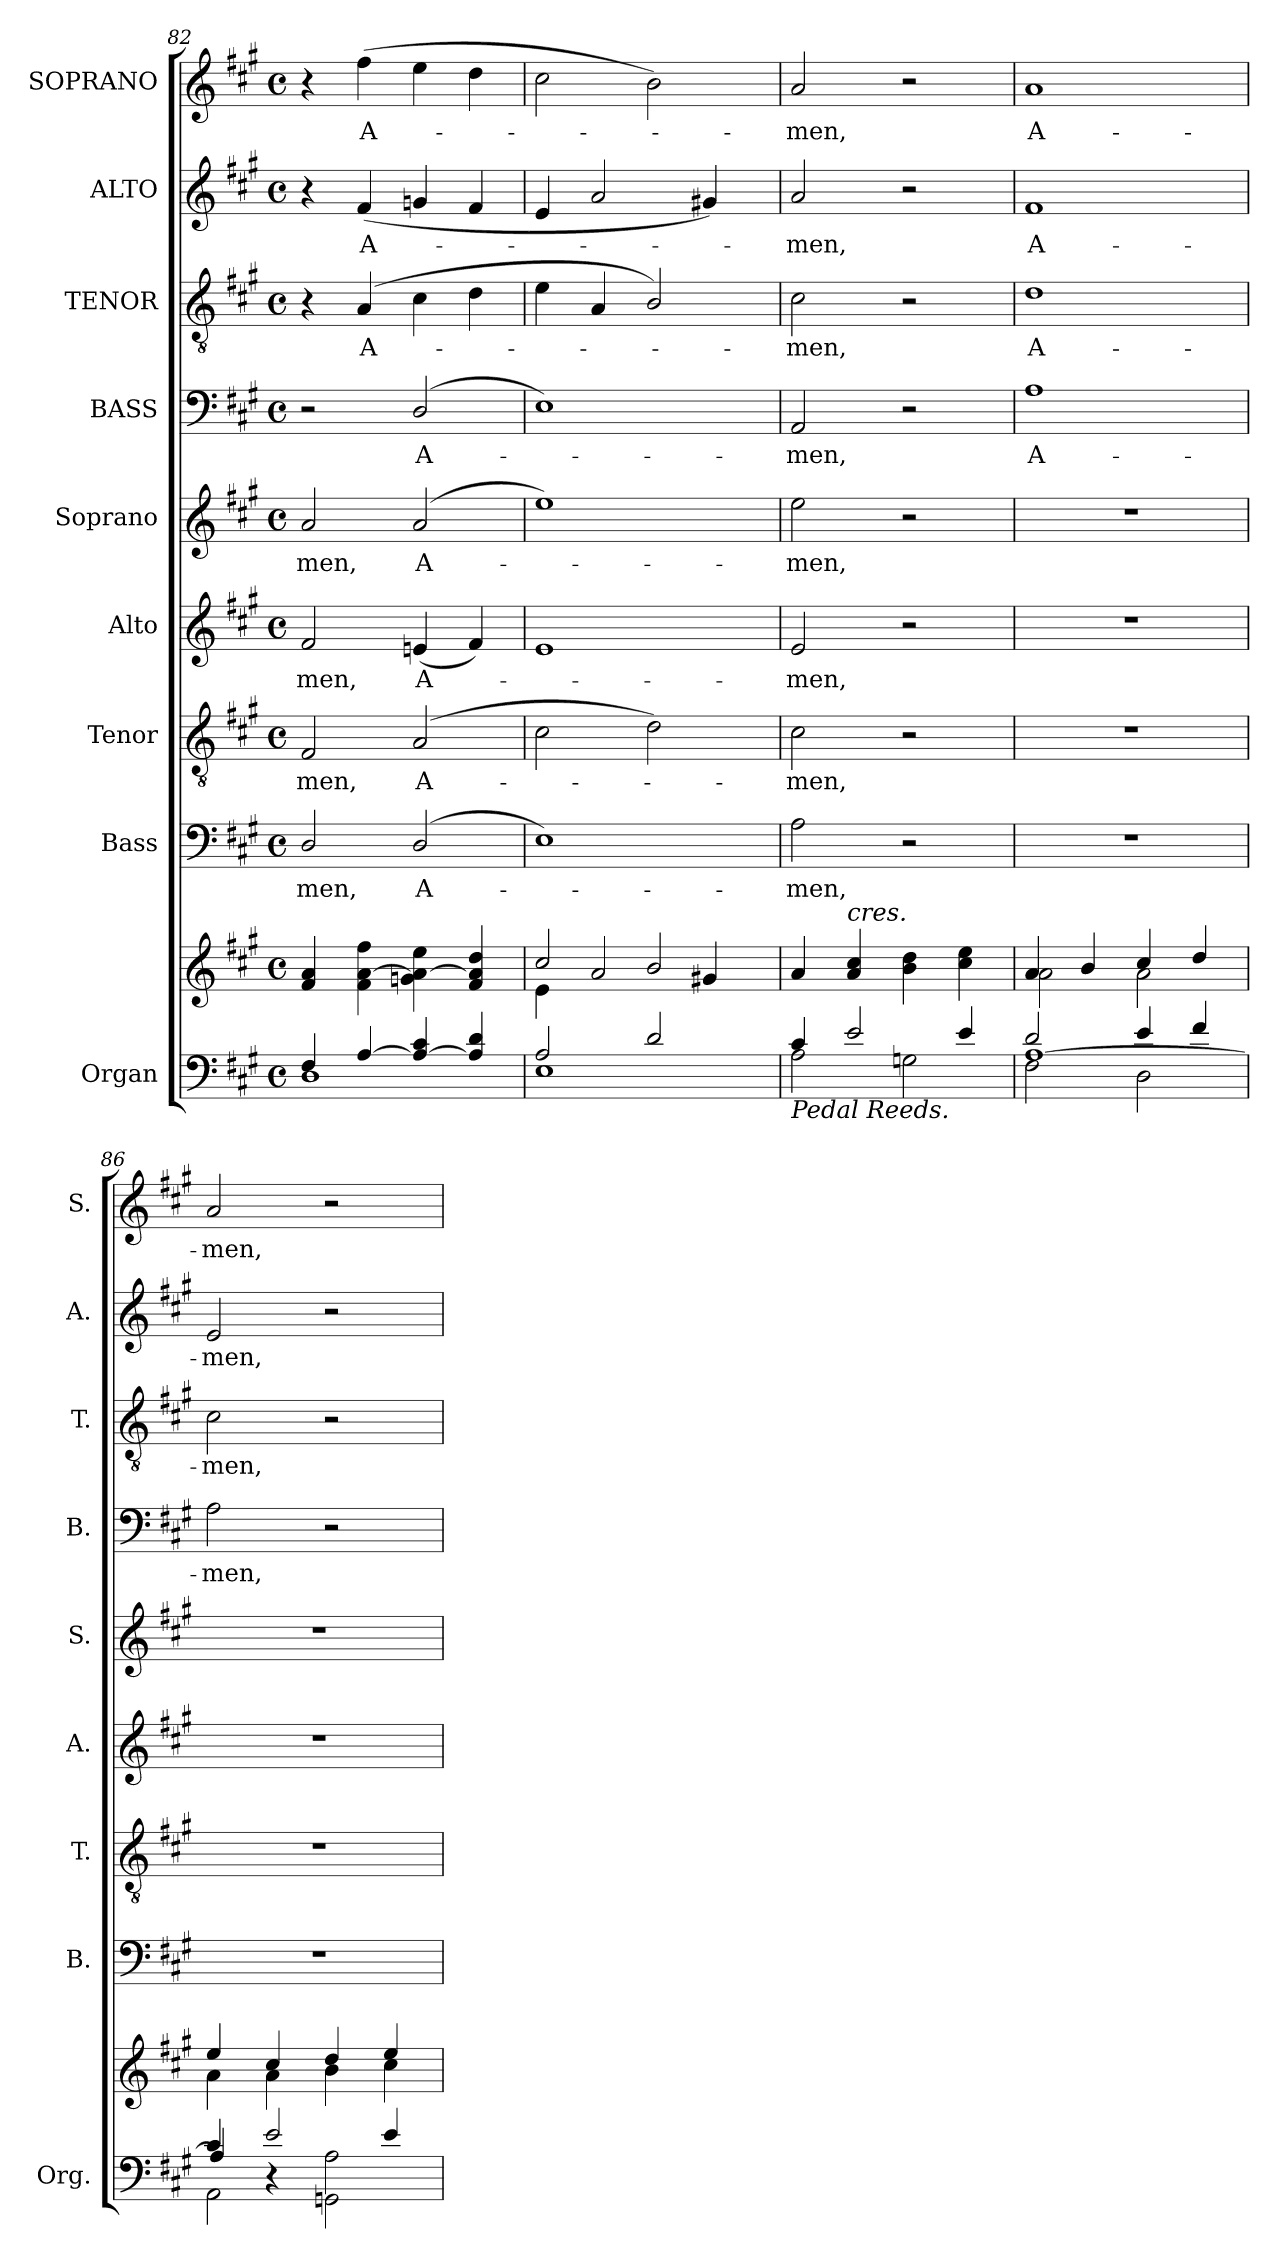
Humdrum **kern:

**kern	**kern	**kern	**text	**kern	**text	**kern	**text	**kern	**text	**kern	**text	**kern	**text	**kern	**text	**kern	**text
*part9	*part9	*part8	*part8	*part7	*part7	*part6	*part6	*part5	*part5	*part4	*part4	*part3	*part3	*part2	*part2	*part1	*part1
*staff10	*staff9	*staff8	*staff8	*staff7	*staff7	*staff6	*staff6	*staff5	*staff5	*staff4	*staff4	*staff3	*staff3	*staff2	*staff2	*staff1	*staff1
*I"Organ	*	*I"Bass	*	*I"Tenor	*	*I"Alto	*	*I"Soprano	*	*I"BASS	*	*I"TENOR	*	*I"ALTO	*	*I"SOPRANO	*
*I'Org.	*	*I'B.	*	*I'T.	*	*I'A.	*	*I'S.	*	*I'B.	*	*I'T.	*	*I'A.	*	*I'S.	*
*clefF4	*clefG2	*clefF4	*	*clefGv2	*	*clefG2	*	*clefG2	*	*clefF4	*	*clefGv2	*	*clefG2	*	*clefG2	*
*	*	*	*	*ITrd7c12	*	*	*	*	*	*	*	*ITrd7c12	*	*	*	*	*
*k[f#c#g#]	*k[f#c#g#]	*k[f#c#g#]	*	*k[f#c#g#]	*	*k[f#c#g#]	*	*k[f#c#g#]	*	*k[f#c#g#]	*	*k[f#c#g#]	*	*k[f#c#g#]	*	*k[f#c#g#]	*
*A:	*A:	*A:	*	*A:	*	*A:	*	*A:	*	*A:	*	*A:	*	*A:	*	*A:	*
*M4/4	*M4/4	*M4/4	*	*M4/4	*	*M4/4	*	*M4/4	*	*M4/4	*	*M4/4	*	*M4/4	*	*M4/4	*
*met(c)	*met(c)	*met(c)	*	*met(c)	*	*met(c)	*	*met(c)	*	*met(c)	*	*met(c)	*	*met(c)	*	*met(c)	*
=82	=82	=82	=82	=82	=82	=82	=82	=82	=82	=82	=82	=82	=82	=82	=82	=82	=82
*^	*	*	*	*	*	*	*	*	*	*	*	*	*	*	*	*	*
!	!	!	!	!LO:LY:b:color=#000000	!	!	!	!	!	!	!	!	!	!	!	!	!	!
!	!	!	!	!	!	!LO:LY:b:color=#000000	!	!	!	!	!	!	!	!	!	!	!	!
!	!	!	!	!	!	!	!	!LO:LY:b:color=#000000	!	!	!	!	!	!	!	!	!	!
!	!	!	!	!	!	!	!	!	!	!LO:LY:b:color=#000000	!	!	!	!	!	!	!	!
4F#i/	1Di	4f#i/ 4ai	2Di/	-men,	2FF#i/	-men,	2f#i/	-men,	2ai/	-men,	2r	.	4r	.	4r	.	4r	.
!	!	!	!	!	!	!	!	!	!	!	!	!	!	!LO:LY:b:color=#000000	!	!	!	!
!	!	!	!	!	!	!	!	!	!	!	!	!	!	!	!	!LO:LY:b:color=#000000	!	!
!	!	!	!	!	!	!	!	!	!	!	!	!	!	!	!	!	!	!LO:LY:b:color=#000000
[4Ai/	.	4f#i\ [4ai 4ff#i	.	.	.	.	.	.	.	.	.	.	(4AAi/	A-	(4f#i/	A-	(4ff#i\	A-
!	!	!	!	!LO:LY:b:color=#000000	!	!	!	!	!	!	!	!	!	!	!	!	!	!
!	!	!	!	!	!	!LO:LY:b:color=#000000	!	!	!	!	!	!	!	!	!	!	!	!
!	!	!	!	!	!	!	!	!LO:LY:b:color=#000000	!	!	!	!	!	!	!	!	!	!
!	!	!	!	!	!	!	!	!	!	!LO:LY:b:color=#000000	!	!	!	!	!	!	!	!
!	!	!	!	!	!	!	!	!	!	!	!	!LO:LY:b:color=#000000	!	!	!	!	!	!
4Ai/_ 4c#i	.	4gni\ 4ai_ 4eei	(2Di/	A-	(2AAi/	A-	(4eni/	A-	(2ai/	A-	(2Di/	A-	4C#i\	.	4gni/	.	4eei\	.
4Ai/] 4di	.	4f#i/ 4ai] 4ddi	.	.	.	.	4f#i/)	.	.	.	.	.	4Di\	.	4f#i/	.	4ddi\	.
!!LO:PB:g=z
=83	=83	=83	=83	=83	=83	=83	=83	=83	=83	=83	=83	=83	=83	=83	=83	=83	=83	=83
*	*	*^	*	*	*	*	*	*	*	*	*	*	*	*	*	*	*	*
2Ai/	1Ei	2cc#i/	4ei\	1Ei)	.	2C#i\	.	1ei	.	1eei)	.	1Ei)	.	4Ei\	.	4ei/	.	2cc#i\	.
.	.	.	2ai/	.	.	.	.	.	.	.	.	.	.	4AAi/	.	2ai/	.	.	.
2di/	.	2bi/	.	.	.	2Di\)	.	.	.	.	.	.	.	2BBi/)	.	.	.	2bi\)	.
.	.	.	4g#Xi/	.	.	.	.	.	.	.	.	.	.	.	.	4g#Xi/)	.	.	.
*	*	*v	*v	*	*	*	*	*	*	*	*	*	*	*	*	*	*	*	*
=84	=84	=84	=84	=84	=84	=84	=84	=84	=84	=84	=84	=84	=84	=84	=84	=84	=84	=84
*	*	*^	*	*	*	*	*	*	*	*	*	*	*	*	*	*	*	*
!	!	!	!	!	!LO:LY:b:color=#000000	!	!	!	!	!	!	!	!	!	!	!	!	!	!
*	*	*v	*v	*	*	*	*	*	*	*	*	*	*	*	*	*	*	*	*
*	*	*^	*	*	*	*	*	*	*	*	*	*	*	*	*	*	*	*
!	!	!	!	!	!	!	!LO:LY:b:color=#000000	!	!	!	!	!	!	!	!	!	!	!	!
*	*	*v	*v	*	*	*	*	*	*	*	*	*	*	*	*	*	*	*	*
*	*	*^	*	*	*	*	*	*	*	*	*	*	*	*	*	*	*	*
!	!	!	!	!	!	!	!	!	!LO:LY:b:color=#000000	!	!	!	!	!	!	!	!	!	!
*	*	*v	*v	*	*	*	*	*	*	*	*	*	*	*	*	*	*	*	*
*	*	*^	*	*	*	*	*	*	*	*	*	*	*	*	*	*	*	*
!	!	!	!	!	!	!	!	!	!	!	!LO:LY:b:color=#000000	!	!	!	!	!	!	!	!
*	*	*v	*v	*	*	*	*	*	*	*	*	*	*	*	*	*	*	*	*
*	*	*^	*	*	*	*	*	*	*	*	*	*	*	*	*	*	*	*
!	!	!	!	!	!	!	!	!	!	!	!	!	!LO:LY:b:color=#000000	!	!	!	!	!	!
*	*	*v	*v	*	*	*	*	*	*	*	*	*	*	*	*	*	*	*	*
*	*	*^	*	*	*	*	*	*	*	*	*	*	*	*	*	*	*	*
!	!	!	!	!	!	!	!	!	!	!	!	!	!	!	!LO:LY:b:color=#000000	!	!	!	!
*	*	*v	*v	*	*	*	*	*	*	*	*	*	*	*	*	*	*	*	*
*	*	*^	*	*	*	*	*	*	*	*	*	*	*	*	*	*	*	*
!	!	!	!	!	!	!	!	!	!	!	!	!	!	!	!	!	!LO:LY:b:color=#000000	!	!
*	*	*v	*v	*	*	*	*	*	*	*	*	*	*	*	*	*	*	*	*
*	*	*^	*	*	*	*	*	*	*	*	*	*	*	*	*	*	*	*
!LO:TX:b:i:t=Pedal Reeds.	!	!	!	!	!	!	!	!	!	!	!	!	!	!	!	!	!	!	!
!	!	!	!	!	!	!	!	!	!	!	!	!	!	!	!	!	!	!	!LO:LY:b:color=#000000
*	*	*v	*v	*	*	*	*	*	*	*	*	*	*	*	*	*	*	*	*
4c#i/	2Ai\	4ai/	2Ai\	-men,	2C#i\	-men,	2ei/	-men,	2eei\	-men,	2AAi/	-men,	2C#i\	-men,	2ai/	-men,	2ai/	-men,
!	!	!LO:TX:a:i:t=cres.	!	!	!	!	!	!	!	!	!	!	!	!	!	!	!	!
2ei/	.	4ai/ 4cc#i	.	.	.	.	.	.	.	.	.	.	.	.	.	.	.	.
.	2Gni\	4bi\ 4ddi	2r	.	2r	.	2r	.	2r	.	2r	.	2r	.	2r	.	2r	.
4ei/	.	4cc#i\ 4eei	.	.	.	.	.	.	.	.	.	.	.	.	.	.	.	.
=85	=85	=85	=85	=85	=85	=85	=85	=85	=85	=85	=85	=85	=85	=85	=85	=85	=85	=85
*	*^	*^	*	*	*	*	*	*	*	*	*	*	*	*	*	*	*	*
!	!	!	!	!	!	!	!	!	!	!	!	!	!	!LO:LY:b:color=#000000	!	!	!	!	!	!
!	!	!	!	!	!	!	!	!	!	!	!	!	!	!	!	!LO:LY:b:color=#000000	!	!	!	!
!	!	!	!	!	!	!	!	!	!	!	!	!	!	!	!	!	!	!LO:LY:b:color=#000000	!	!
!	!	!	!	!	!	!	!	!	!	!	!	!	!	!	!	!	!	!	!	!LO:LY:b:color=#000000
2di/	2F#i\	[1Ai	4ai/	2ai\	1r	.	1r	.	1r	.	1r	.	1Ai	A-	1Di	A-	1f#i	A-	1ai	A-
.	.	.	4bi/	.	.	.	.	.	.	.	.	.	.	.	.	.	.	.	.	.
4ei/	2Di\	.	4cc#i/	2ai\	.	.	.	.	.	.	.	.	.	.	.	.	.	.	.	.
4f#i/	.	.	4ddi/	.	.	.	.	.	.	.	.	.	.	.	.	.	.	.	.	.
=86	=86	=86	=86	=86	=86	=86	=86	=86	=86	=86	=86	=86	=86	=86	=86	=86	=86	=86	=86	=86
!	!	!	!	!	!	!	!	!	!	!	!	!	!	!LO:LY:b:color=#000000	!	!	!	!	!	!
!	!	!	!	!	!	!	!	!	!	!	!	!	!	!	!	!LO:LY:b:color=#000000	!	!	!	!
!	!	!	!	!	!	!	!	!	!	!	!	!	!	!	!	!	!	!LO:LY:b:color=#000000	!	!
!	!	!	!	!	!	!	!	!	!	!	!	!	!	!	!	!	!	!	!	!LO:LY:b:color=#000000
4c#i/	2AAi\	4Ai/]	4eei/	4ai\	1r	.	1r	.	1r	.	1r	.	2Ai\	-men,	2C#i\	-men,	2ei/	-men,	2ai/	-men,
2ei/	.	4r	4cc#i/	4ai\	.	.	.	.	.	.	.	.	.	.	.	.	.	.	.	.
.	2GGni\	2Ai\	4ddi/	4bi\	.	.	.	.	.	.	.	.	2r	.	2r	.	2r	.	2r	.
4ei/	.	.	4eei/	4cc#i\	.	.	.	.	.	.	.	.	.	.	.	.	.	.	.	.
*v	*v	*v	*	*	*	*	*	*	*	*	*	*	*	*	*	*	*	*	*	*
*	*v	*v	*	*	*	*	*	*	*	*	*	*	*	*	*	*	*	*
=	=	=	=	=	=	=	=	=	=	=	=	=	=	=	=	=	=
*-	*-	*-	*-	*-	*-	*-	*-	*-	*-	*-	*-	*-	*-	*-	*-	*-	*-
